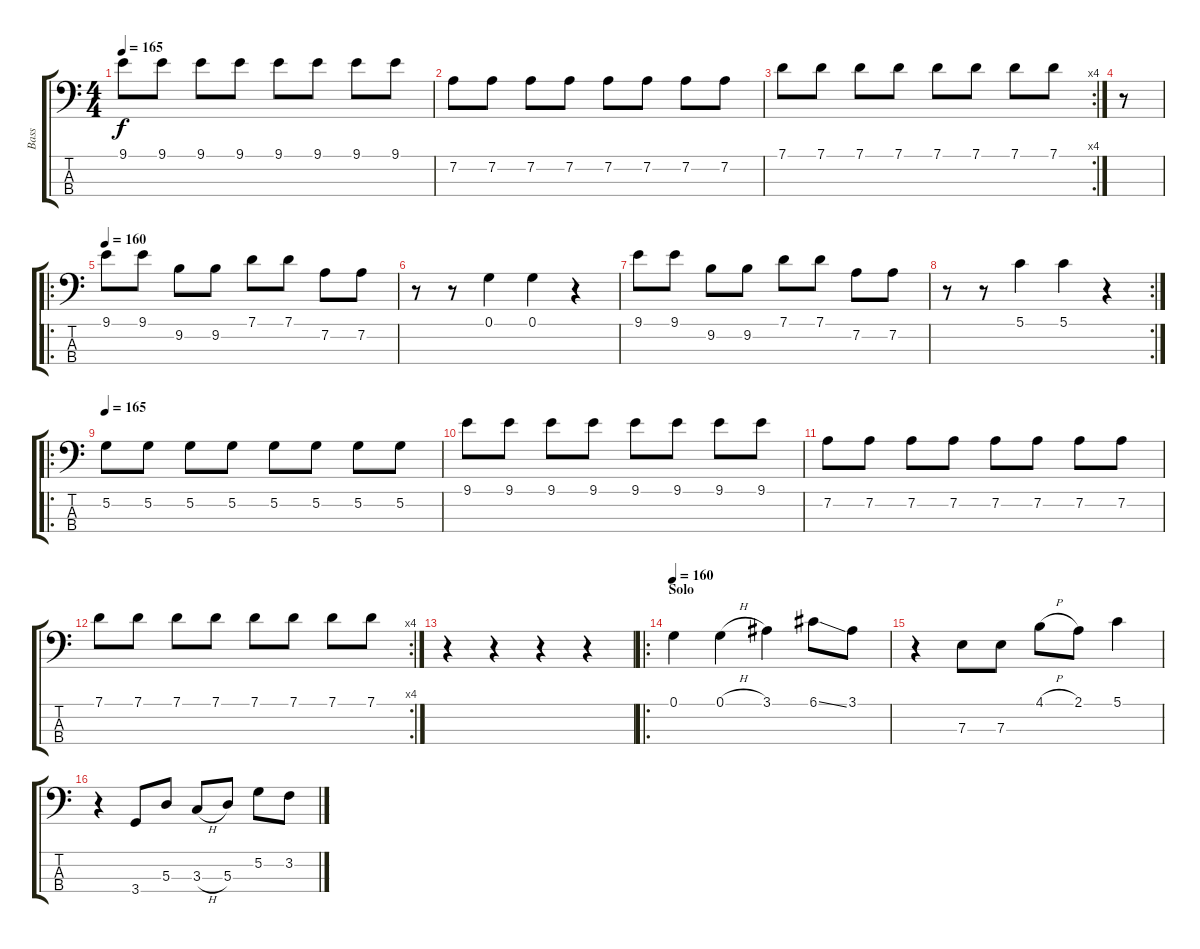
\track ("Bass" "Bass") {instrument electricbassfinger}
\staff {score tabs}
\tuning (G2 D2 A1 E1) {hide}
\ts (4 4)
\tempo 165
\clef f4
\ks c
9.1.8{dy f} 9.1.8 9.1.8 9.1.8 9.1.8 9.1.8 9.1.8 9.1.8 |
7.2.8 7.2.8 7.2.8 7.2.8 7.2.8 7.2.8 7.2.8 7.2.8 |
\rc 4
7.1.8 7.1.8 7.1.8 7.1.8 7.1.8 7.1.8 7.1.8 7.1.8 |
r.8 |
\ro
\tempo 160
9.1.8 9.1.8 9.2.8 9.2.8 7.1.8 7.1.8 7.2.8 7.2.8 |
r.8 r.8 0.1.4 0.1.4 r.4 |
9.1.8 9.1.8 9.2.8 9.2.8 7.1.8 7.1.8 7.2.8 7.2.8 |
\rc 2
r.8 r.8 5.1.4 5.1.4 r.4 |
\ro
\tempo 165
5.2.8 5.2.8 5.2.8 5.2.8 5.2.8 5.2.8 5.2.8 5.2.8 |
9.1.8 9.1.8 9.1.8 9.1.8 9.1.8 9.1.8 9.1.8 9.1.8 |
7.2.8 7.2.8 7.2.8 7.2.8 7.2.8 7.2.8 7.2.8 7.2.8 |
\rc 4
7.1.8 7.1.8 7.1.8 7.1.8 7.1.8 7.1.8 7.1.8 7.1.8 |
r.4 r.4 r.4 r.4 |
\ro
\section ("" "Solo")
\tempo 160
0.1.4 0.1{h}.4 3.1.4 6.1{ss}.8 3.1.8 |
r.4 7.3.8 7.3.8 4.1{h}.8 2.1.8 5.1.4 |
r.4 3.4.8 5.3.8 3.3{h}.8 5.3.8 5.2.8 3.2.8
